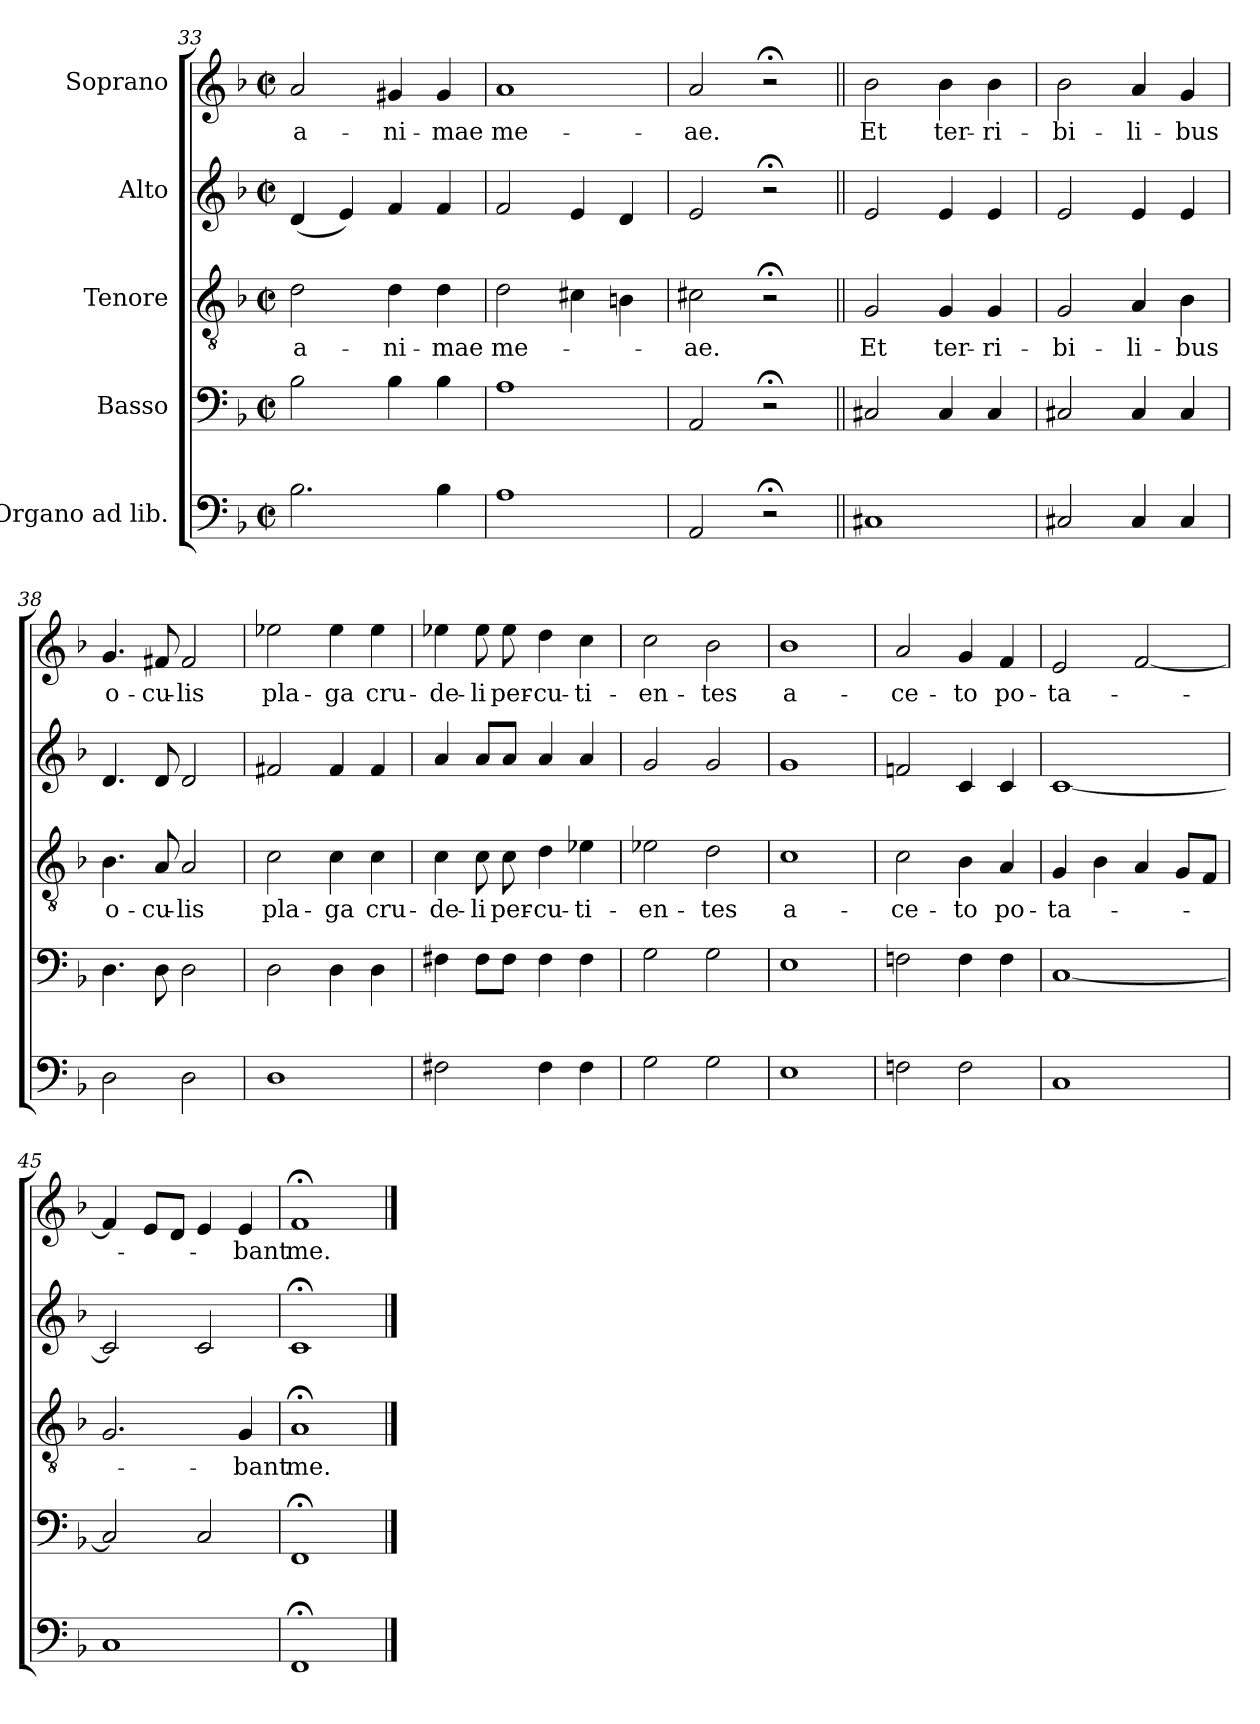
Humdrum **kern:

**kern	**kern	**kern	**text	**kern	**kern	**text
*part5	*part4	*part3	*part3	*part2	*part1	*part1
*staff5	*staff4	*staff3	*staff3	*staff2	*staff1	*staff1
*I"Organo ad lib.	*I"Basso	*I"Tenore	*	*I"Alto	*I"Soprano	*
*clefF4	*clefF4	*clefGv2	*	*clefG2	*clefG2	*
*k[b-]	*k[b-]	*k[b-]	*	*k[b-]	*k[b-]	*
*M2/2	*M2/2	*M2/2	*	*M2/2	*M2/2	*
*met(c|)	*met(c|)	*met(c|)	*	*met(c|)	*met(c|)	*
=33	=33	=33	=33	=33	=33	=33
!	!	!	!LO:LY:b	!	!	!LO:LY:b
2.B-\	2B-\	2d\	a-	(4d/	2a/	a-
.	.	.	.	4e/)	.	.
!	!	!	!LO:LY:b	!	!	!LO:LY:b
.	4B-\	4d\	-ni-	4f/	4g#X/	-ni-
!	!	!	!LO:LY:b	!	!	!LO:LY:b
4B-\	4B-\	4d\	-mae	4f/	4g#/	-mae
=34	=34	=34	=34	=34	=34	=34
!	!	!	!LO:LY:b	!	!	!LO:LY:b
1A	1A	2d\	me-	2f/	1a	me-
.	.	4c#X\	.	4e/	.	.
.	.	4Bn\	.	4d/	.	.
=35	=35	=35	=35	=35	=35	=35
!	!	!	!LO:LY:b	!	!	!LO:LY:b
2AA/	2AA/	2c#X\	-ae.	2e/	2a/	-ae.
2r;<	2r;<	2r;<	.	2r;<	2r;<	.
=36||	=36||	=36||	=36||	=36||	=36||	=36||
!	!	!	!LO:LY:b	!	!	!LO:LY:b
1C#X	2C#X/	2G/	Et	2e/	2b-\	Et
!	!	!	!LO:LY:b	!	!	!LO:LY:b
.	4C#/	4G/	ter-	4e/	4b-\	ter-
!	!	!	!LO:LY:b	!	!	!LO:LY:b
.	4C#/	4G/	-ri-	4e/	4b-\	-ri-
=37	=37	=37	=37	=37	=37	=37
!	!	!	!LO:LY:b	!	!	!LO:LY:b
2C#X/	2C#X/	2G/	-bi-	2e/	2b-\	-bi-
!	!	!	!LO:LY:b	!	!	!LO:LY:b
4C#/	4C#/	4A/	-li-	4e/	4a/	-li-
!	!	!	!LO:LY:b	!	!	!LO:LY:b
4C#/	4C#/	4B-\	-bus	4e/	4g/	-bus
=38	=38	=38	=38	=38	=38	=38
!	!	!	!LO:LY:b	!	!	!LO:LY:b
2D\	4.D\	4.B-\	o-	4.d/	4.g/	o-
!	!	!	!LO:LY:b	!	!	!LO:LY:b
.	8D\	8A/	-cu-	8d/	8f#X/	-cu-
!	!	!	!LO:LY:b	!	!	!LO:LY:b
2D\	2D\	2A/	-lis	2d/	2f#/	-lis
!!LO:LB:g=z
=39	=39	=39	=39	=39	=39	=39
!	!	!	!LO:LY:b	!	!	!LO:LY:b
1D	2D\	2c\	pla-	2f#X/	2ee-X\	pla-
!	!	!	!LO:LY:b	!	!	!LO:LY:b
.	4D\	4c\	-ga	4f#/	4ee-\	-ga
!	!	!	!LO:LY:b	!	!	!LO:LY:b
.	4D\	4c\	cru-	4f#/	4ee-\	cru-
=40	=40	=40	=40	=40	=40	=40
!	!	!	!LO:LY:b	!	!	!LO:LY:b
2F#X\	4F#X\	4c\	-de-	4a/	4ee-X\	-de-
!	!	!	!LO:LY:b	!	!	!LO:LY:b
.	8F#\L	8c\	-li	8a/L	8ee-\	-li
!	!	!	!LO:LY:b	!	!	!LO:LY:b
.	8F#\J	8c\	per-	8a/J	8ee-\	per-
!	!	!	!LO:LY:b	!	!	!LO:LY:b
4F#\	4F#\	4d\	-cu-	4a/	4dd\	-cu-
!	!	!	!LO:LY:b	!	!	!LO:LY:b
4F#\	4F#\	4e-X\	-ti-	4a/	4cc\	-ti-
=41	=41	=41	=41	=41	=41	=41
!	!	!	!LO:LY:b	!	!	!LO:LY:b
2G\	2G\	2e-X\	-en-	2g/	2cc\	-en-
!	!	!	!LO:LY:b	!	!	!LO:LY:b
2G\	2G\	2d\	-tes	2g/	2b-\	-tes
=42	=42	=42	=42	=42	=42	=42
!	!	!	!LO:LY:b	!	!	!LO:LY:b
1E	1E	1c	a-	1g	1b-	a-
=43	=43	=43	=43	=43	=43	=43
!	!	!	!LO:LY:b	!	!	!LO:LY:b
2Fn\	2Fn\	2c\	-ce-	2fn/	2a/	-ce-
!	!	!	!LO:LY:b	!	!	!LO:LY:b
2F\	4F\	4B-\	-to	4c/	4g/	-to
!	!	!	!LO:LY:b	!	!	!LO:LY:b
.	4F\	4A/	po-	4c/	4f/	po-
=44	=44	=44	=44	=44	=44	=44
!	!	!	!LO:LY:b	!	!	!LO:LY:b
1C	[1C	4G/	-ta-	[1c	2e/	-ta-
.	.	4B-\	.	.	.	.
.	.	4A/	.	.	[2f/	.
.	.	8G/L	.	.	.	.
.	.	8F/J	.	.	.	.
=45	=45	=45	=45	=45	=45	=45
1C	2C/]	2.G/	.	2c/]	4f/]	.
.	.	.	.	.	8e/L	.
.	.	.	.	.	8d/J	.
.	2C/	.	.	2c/	4e/	.
!	!	!	!LO:LY:b	!	!	!LO:LY:b
.	.	4G/	-bant	.	4e/	-bant
=46	=46	=46	=46	=46	=46	=46
!	!	!	!LO:LY:b	!	!	!LO:LY:b
1FF;<	1FF;<	1A;<	me.	1c;<	1f;<	me.
==	==	==	==	==	==	==
*-	*-	*-	*-	*-	*-	*-
